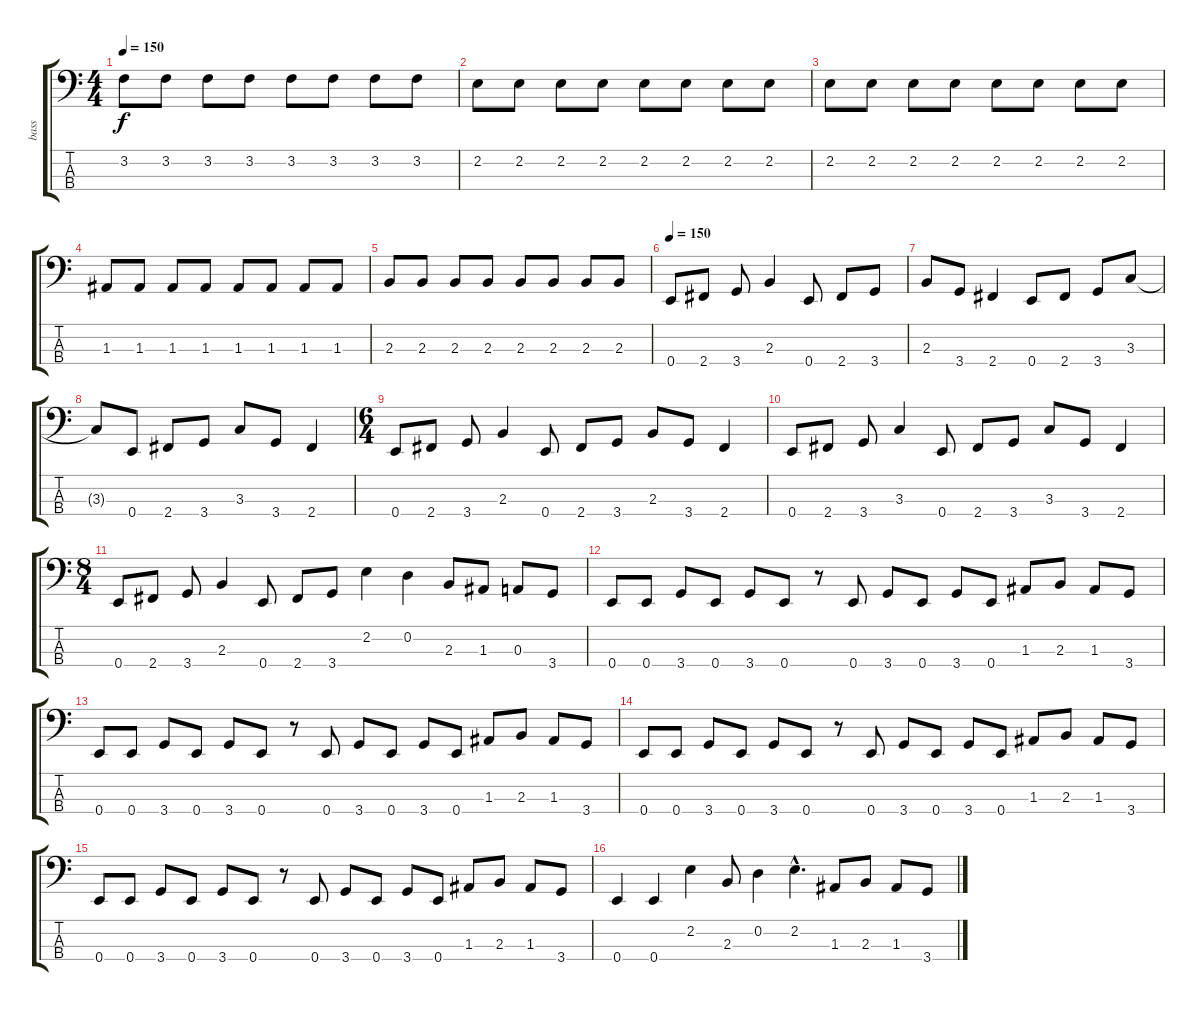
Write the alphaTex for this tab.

\track ("bass" "bass") {instrument electricbassfinger}
\staff {score tabs}
\tuning (G2 D2 A1 E1) {hide}
\ts (4 4)
\tempo 150
\clef f4
\ks c
3.2.8{dy f} 3.2.8 3.2.8 3.2.8 3.2.8 3.2.8 3.2.8 3.2.8 |
2.2.8 2.2.8 2.2.8 2.2.8 2.2.8 2.2.8 2.2.8 2.2.8 |
2.2.8 2.2.8 2.2.8 2.2.8 2.2.8 2.2.8 2.2.8 2.2.8 |
1.3.8 1.3.8 1.3.8 1.3.8 1.3.8 1.3.8 1.3.8 1.3.8 |
2.3.8 2.3.8 2.3.8 2.3.8 2.3.8 2.3.8 2.3.8 2.3.8 |
\tempo 150
0.4.8 2.4.8 3.4.8 2.3.4 0.4.8 2.4.8 3.4.8 |
2.3.8 3.4.8 2.4.4 0.4.8 2.4.8 3.4.8 3.3.8 |
3.3{t}.8 0.4.8 2.4.8 3.4.8 3.3.8 3.4.8 2.4.4 |
\ts (6 4)
0.4.8 2.4.8 3.4.8 2.3.4 0.4.8 2.4.8 3.4.8 2.3.8 3.4.8 2.4.4 |
0.4.8 2.4.8 3.4.8 3.3.4 0.4.8 2.4.8 3.4.8 3.3.8 3.4.8 2.4.4 |
\ts (8 4)
0.4.8 2.4.8 3.4.8 2.3.4 0.4.8 2.4.8 3.4.8 2.2.4 0.2.4 2.3.8 1.3.8 0.3.8 3.4.8 |
0.4.8 0.4.8 3.4.8 0.4.8 3.4.8 0.4.8 r.8 0.4.8 3.4.8 0.4.8 3.4.8 0.4.8 1.3.8 2.3.8 1.3.8 3.4.8 |
0.4.8 0.4.8 3.4.8 0.4.8 3.4.8 0.4.8 r.8 0.4.8 3.4.8 0.4.8 3.4.8 0.4.8 1.3.8 2.3.8 1.3.8 3.4.8 |
0.4.8 0.4.8 3.4.8 0.4.8 3.4.8 0.4.8 r.8 0.4.8 3.4.8 0.4.8 3.4.8 0.4.8 1.3.8 2.3.8 1.3.8 3.4.8 |
0.4.8 0.4.8 3.4.8 0.4.8 3.4.8 0.4.8 r.8 0.4.8 3.4.8 0.4.8 3.4.8 0.4.8 1.3.8 2.3.8 1.3.8 3.4.8 |
0.4.4 0.4.4 2.2.4 2.3.8 0.2.4 2.2{hac}.4{d} 1.3.8 2.3.8 1.3.8 3.4.8
